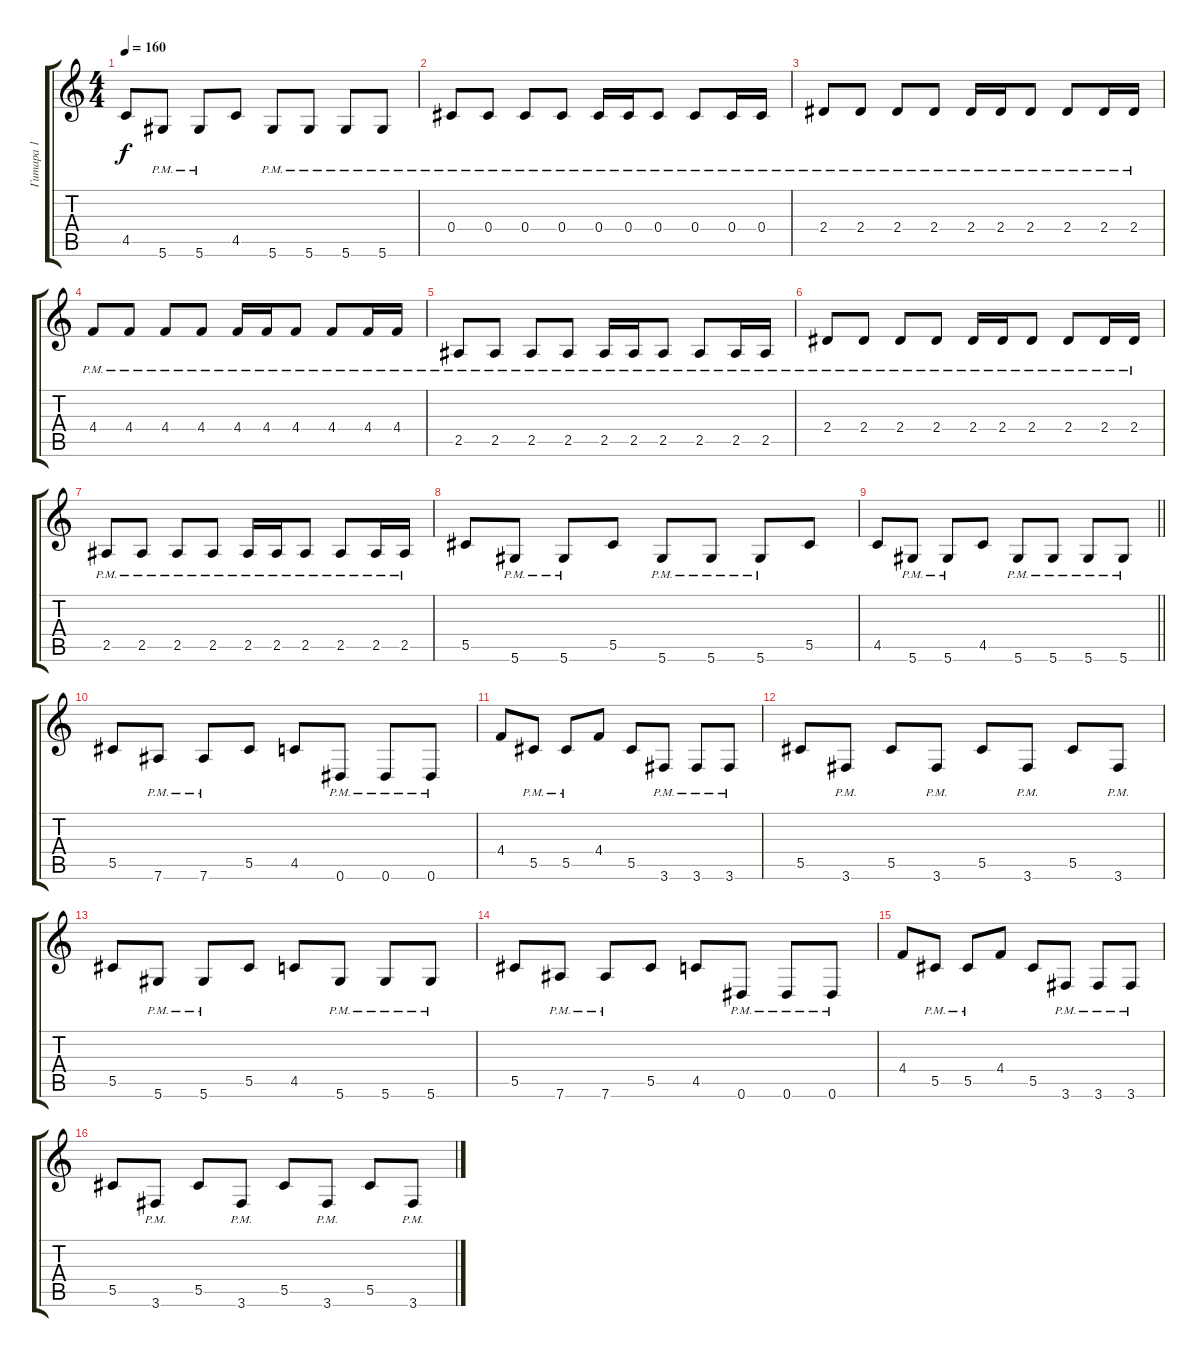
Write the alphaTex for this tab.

\track ("Гитара 1" "Гитара 1") {instrument distortionguitar}
\staff {score tabs}
\tuning (Eb4 Bb3 Gb3 Db3 Ab2 Eb2) {hide}
\ts (4 4)
\tempo 160
\clef g2
\ks c
4.5.8{dy f} 5.6{pm}.8 5.6{pm}.8 4.5.8 5.6{pm}.8 5.6{pm}.8 5.6{pm}.8 5.6{pm}.8 |
0.4{pm}.8 0.4{pm}.8 0.4{pm}.8 0.4{pm}.8 0.4{pm}.16 0.4{pm}.16 0.4{pm}.8 0.4{pm}.8 0.4{pm}.16 0.4{pm}.16 |
2.4{pm}.8 2.4{pm}.8 2.4{pm}.8 2.4{pm}.8 2.4{pm}.16 2.4{pm}.16 2.4{pm}.8 2.4{pm}.8 2.4{pm}.16 2.4{pm}.16 |
4.4{pm}.8 4.4{pm}.8 4.4{pm}.8 4.4{pm}.8 4.4{pm}.16 4.4{pm}.16 4.4{pm}.8 4.4{pm}.8 4.4{pm}.16 4.4{pm}.16 |
2.5{pm}.8 2.5{pm}.8 2.5{pm}.8 2.5{pm}.8 2.5{pm}.16 2.5{pm}.16 2.5{pm}.8 2.5{pm}.8 2.5{pm}.16 2.5{pm}.16 |
2.4{pm}.8 2.4{pm}.8 2.4{pm}.8 2.4{pm}.8 2.4{pm}.16 2.4{pm}.16 2.4{pm}.8 2.4{pm}.8 2.4{pm}.16 2.4{pm}.16 |
2.5{pm}.8 2.5{pm}.8 2.5{pm}.8 2.5{pm}.8 2.5{pm}.16 2.5{pm}.16 2.5{pm}.8 2.5{pm}.8 2.5{pm}.16 2.5{pm}.16 |
5.5.8 5.6{pm}.8 5.6{pm}.8 5.5.8 5.6{pm}.8 5.6{pm}.8 5.6{pm}.8 5.5.8 |
\barLineRight lightlight
4.5.8 5.6{pm}.8 5.6{pm}.8 4.5.8 5.6{pm}.8 5.6{pm}.8 5.6{pm}.8 5.6{pm}.8 |
5.5.8 7.6{pm}.8 7.6{pm}.8 5.5.8 4.5.8 0.6{pm}.8 0.6{pm}.8 0.6{pm}.8 |
4.4.8 5.5{pm}.8 5.5{pm}.8 4.4.8 5.5.8 3.6{pm}.8 3.6{pm}.8 3.6{pm}.8 |
5.5.8 3.6{pm}.8 5.5.8 3.6{pm}.8 5.5.8 3.6{pm}.8 5.5.8 3.6{pm}.8 |
5.5.8 5.6{pm}.8 5.6{pm}.8 5.5.8 4.5.8 5.6{pm}.8 5.6{pm}.8 5.6{pm}.8 |
5.5.8 7.6{pm}.8 7.6{pm}.8 5.5.8 4.5.8 0.6{pm}.8 0.6{pm}.8 0.6{pm}.8 |
4.4.8 5.5{pm}.8 5.5{pm}.8 4.4.8 5.5.8 3.6{pm}.8 3.6{pm}.8 3.6{pm}.8 |
5.5.8 3.6{pm}.8 5.5.8 3.6{pm}.8 5.5.8 3.6{pm}.8 5.5.8 3.6{pm}.8
